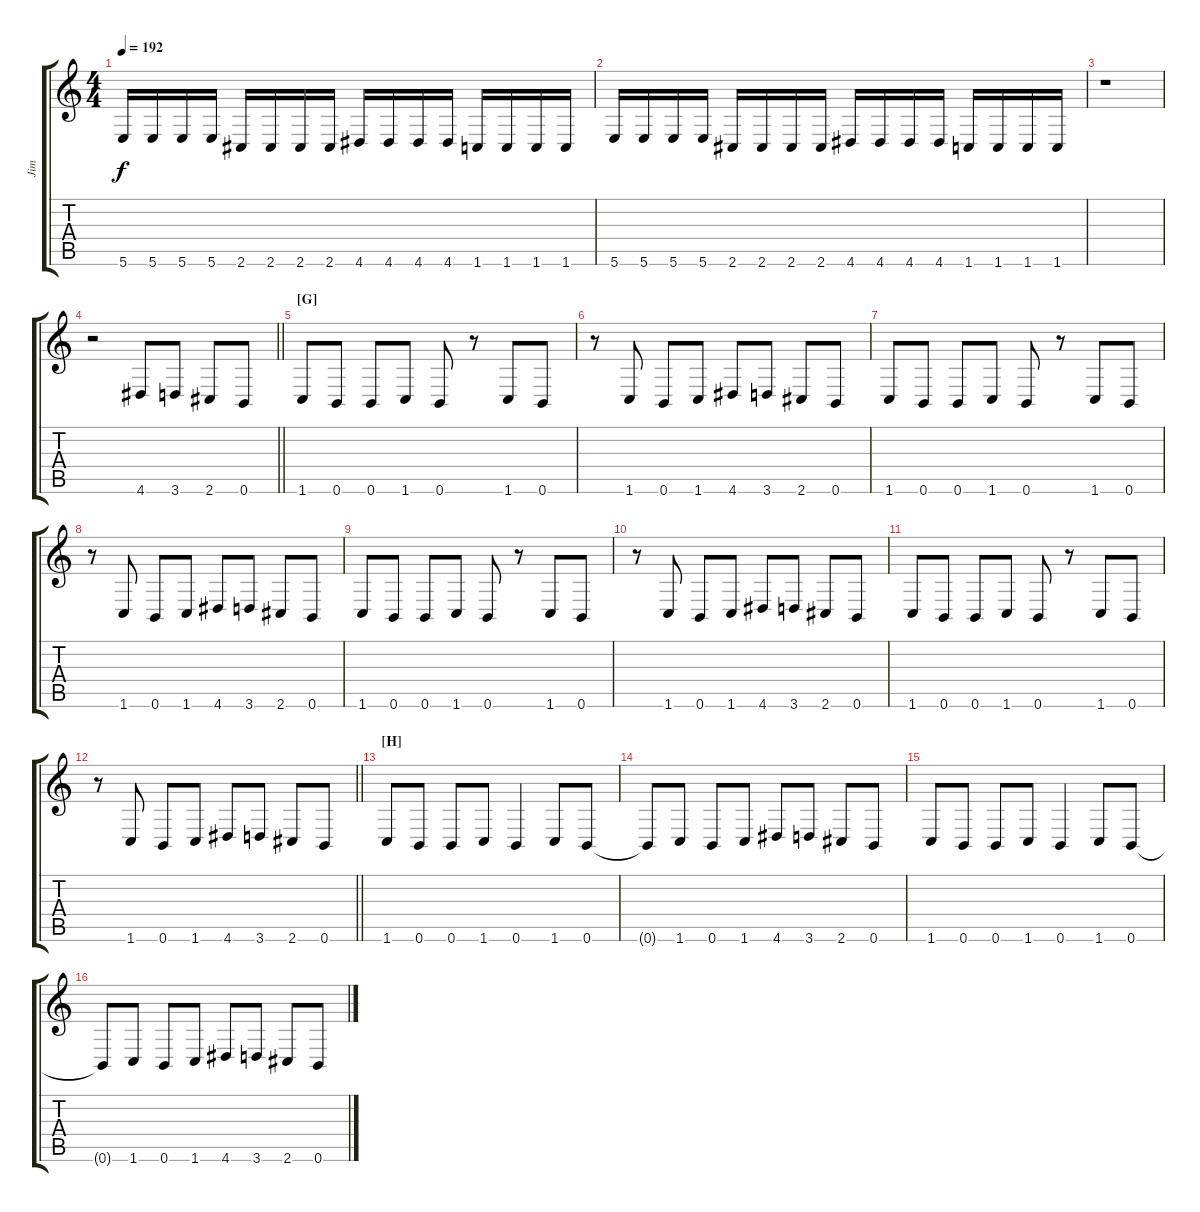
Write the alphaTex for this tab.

\track ("Jim" "Jim") {instrument distortionguitar}
\staff {score tabs}
\tuning (Db4 Ab3 E3 B2 Gb2 B1) {hide}
\ts (4 4)
\tempo 192
\clef g2
\ks c
5.6.16{dy f} 5.6.16 5.6.16 5.6.16 2.6.16 2.6.16 2.6.16 2.6.16 4.6.16 4.6.16 4.6.16 4.6.16 1.6.16 1.6.16 1.6.16 1.6.16 |
5.6.16 5.6.16 5.6.16 5.6.16 2.6.16 2.6.16 2.6.16 2.6.16 4.6.16 4.6.16 4.6.16 4.6.16 1.6.16 1.6.16 1.6.16 1.6.16 |
r.1 |
\barLineRight lightlight
r.2 4.6.8 3.6.8 2.6.8 0.6.8 |
\section ("" "[G]")
1.6.8 0.6.8 0.6.8 1.6.8 0.6.8 r.8 1.6.8 0.6.8 |
r.8 1.6.8 0.6.8 1.6.8 4.6.8 3.6.8 2.6.8 0.6.8 |
1.6.8 0.6.8 0.6.8 1.6.8 0.6.8 r.8 1.6.8 0.6.8 |
r.8 1.6.8 0.6.8 1.6.8 4.6.8 3.6.8 2.6.8 0.6.8 |
1.6.8 0.6.8 0.6.8 1.6.8 0.6.8 r.8 1.6.8 0.6.8 |
r.8 1.6.8 0.6.8 1.6.8 4.6.8 3.6.8 2.6.8 0.6.8 |
1.6.8 0.6.8 0.6.8 1.6.8 0.6.8 r.8 1.6.8 0.6.8 |
\barLineRight lightlight
r.8 1.6.8 0.6.8 1.6.8 4.6.8 3.6.8 2.6.8 0.6.8 |
\section ("" "[H]")
1.6.8 0.6.8 0.6.8 1.6.8 0.6.4 1.6.8 0.6.8 |
0.6{t}.8 1.6.8 0.6.8 1.6.8 4.6.8 3.6.8 2.6.8 0.6.8 |
1.6.8 0.6.8 0.6.8 1.6.8 0.6.4 1.6.8 0.6.8 |
0.6{t}.8 1.6.8 0.6.8 1.6.8 4.6.8 3.6.8 2.6.8 0.6.8
